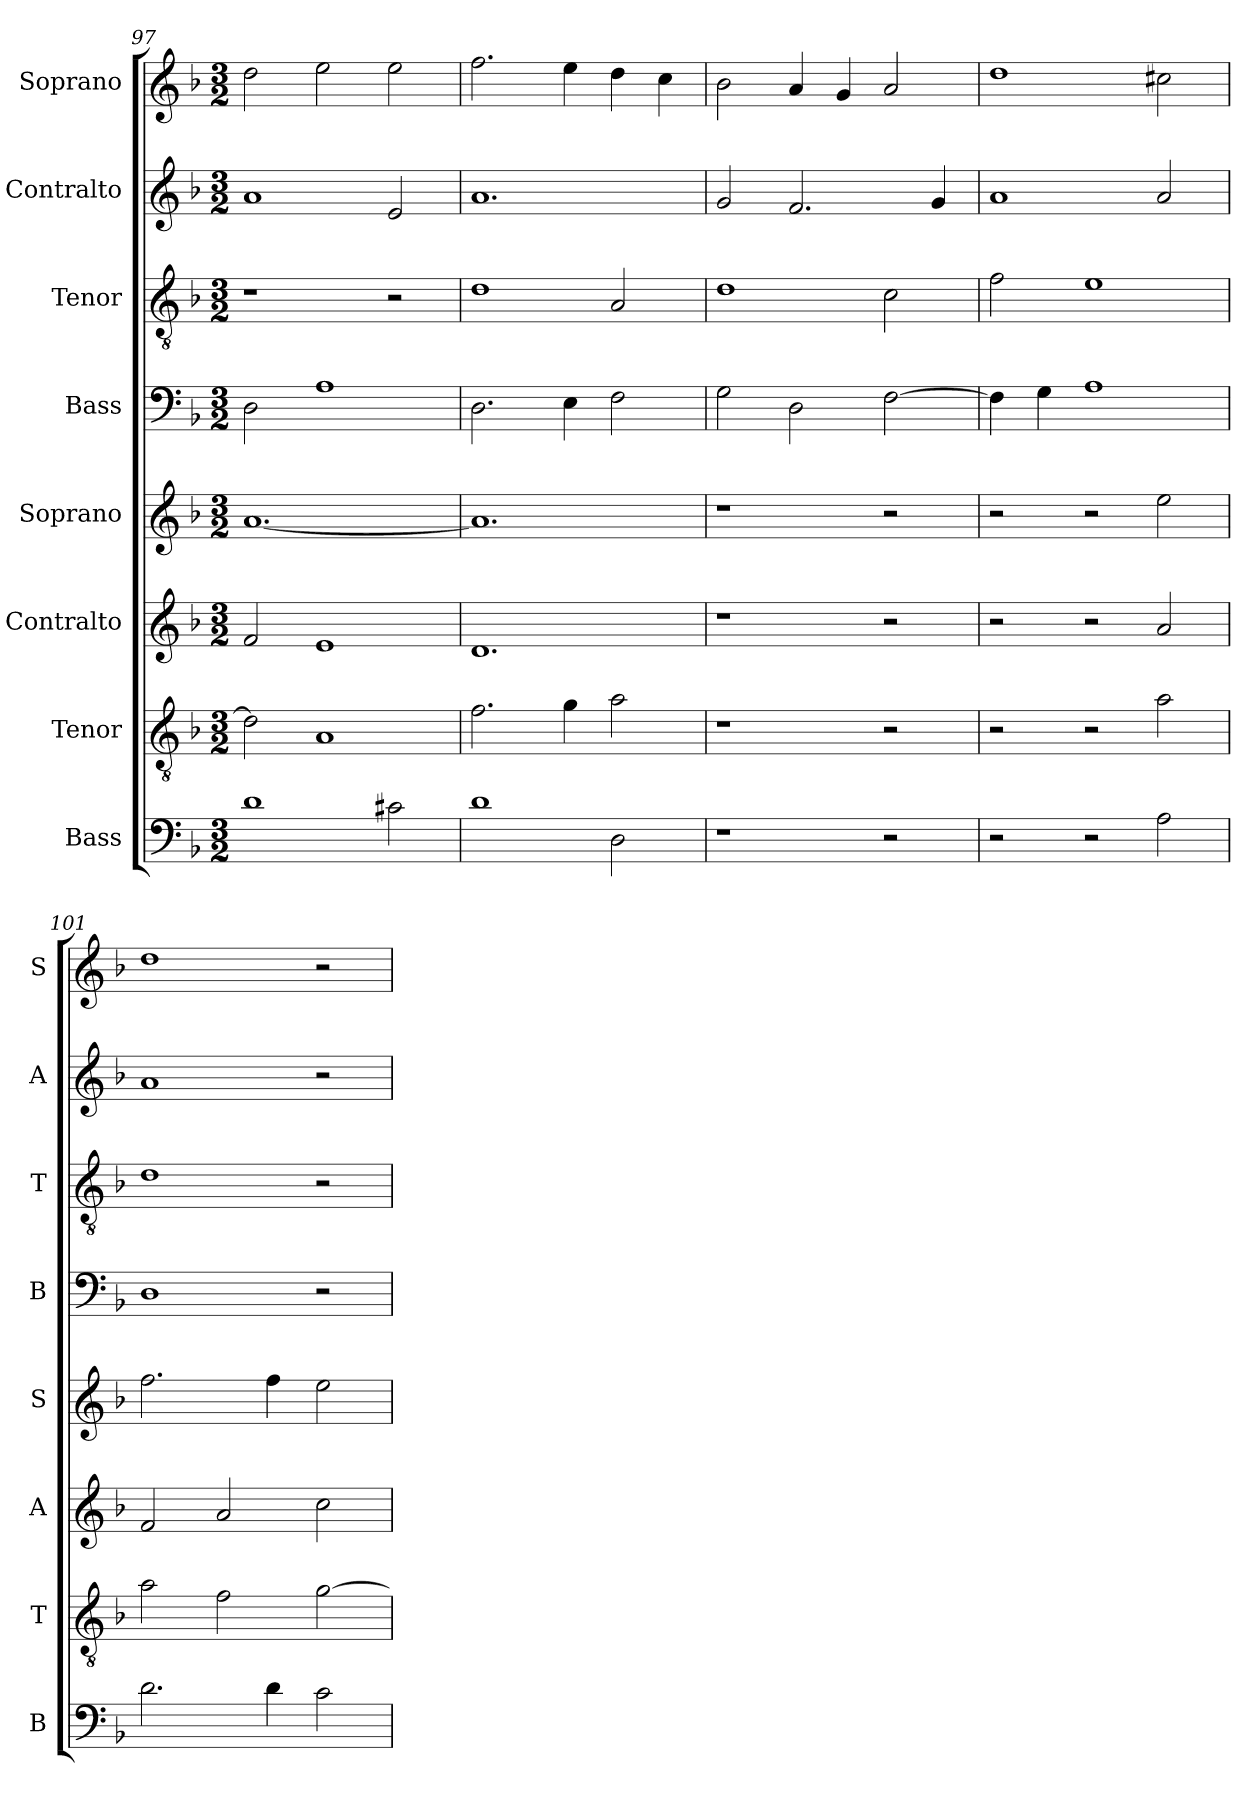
**kern	**kern	**kern	**kern	**kern	**kern	**kern	**kern
*part8	*part7	*part6	*part5	*part4	*part3	*part2	*part1
*staff8	*staff7	*staff6	*staff5	*staff4	*staff3	*staff2	*staff1
*I"Bass	*I"Tenor	*I"Contralto	*I"Soprano	*I"Bass	*I"Tenor	*I"Contralto	*I"Soprano
*I'B	*I'T	*I'A	*I'S	*I'B	*I'T	*I'A	*I'S
*clefF4	*clefGv2	*clefG2	*clefG2	*clefF4	*clefGv2	*clefG2	*clefG2
*k[b-]	*k[b-]	*k[b-]	*k[b-]	*k[b-]	*k[b-]	*k[b-]	*k[b-]
*G:dor	*G:dor	*G:dor	*G:dor	*G:dor	*G:dor	*G:dor	*G:dor
*M3/2	*M3/2	*M3/2	*M3/2	*M3/2	*M3/2	*M3/2	*M3/2
=97	=97	=97	=97	=97	=97	=97	=97
1d	2d]	2f	[1.a	2D	1r	1a	2dd
.	1A	1e	.	1A	.	.	2ee
2c#X	.	.	.	.	2r	2e	2ee
=98	=98	=98	=98	=98	=98	=98	=98
1d	2.f	1.d	1.a]	2.D	1d	1.a	2.ff
.	4g	.	.	4E	.	.	4ee
2D	2a	.	.	2F	2A	.	4dd
.	.	.	.	.	.	.	4cc
=99	=99	=99	=99	=99	=99	=99	=99
1r	1r	1r	1r	2G	1d	2g	2b-
.	.	.	.	2D	.	2.f	4a
.	.	.	.	.	.	.	4g
2r	2r	2r	2r	[2F	2c	.	2a
.	.	.	.	.	.	4g	.
=100	=100	=100	=100	=100	=100	=100	=100
2r	2r	2r	2r	4F]	2f	1a	1dd
.	.	.	.	4G	.	.	.
2r	2r	2r	2r	1A	1e	.	.
2A	2a	2a	2ee	.	.	2a	2cc#X
=101	=101	=101	=101	=101	=101	=101	=101
2.d	2a	2f	2.ff	1D	1d	1a	1dd
.	2f	2a	.	.	.	.	.
4d	.	.	4ff	.	.	.	.
2c	[2g	2cc	2ee	2r	2r	2r	2r
=	=	=	=	=	=	=	=
*-	*-	*-	*-	*-	*-	*-	*-
